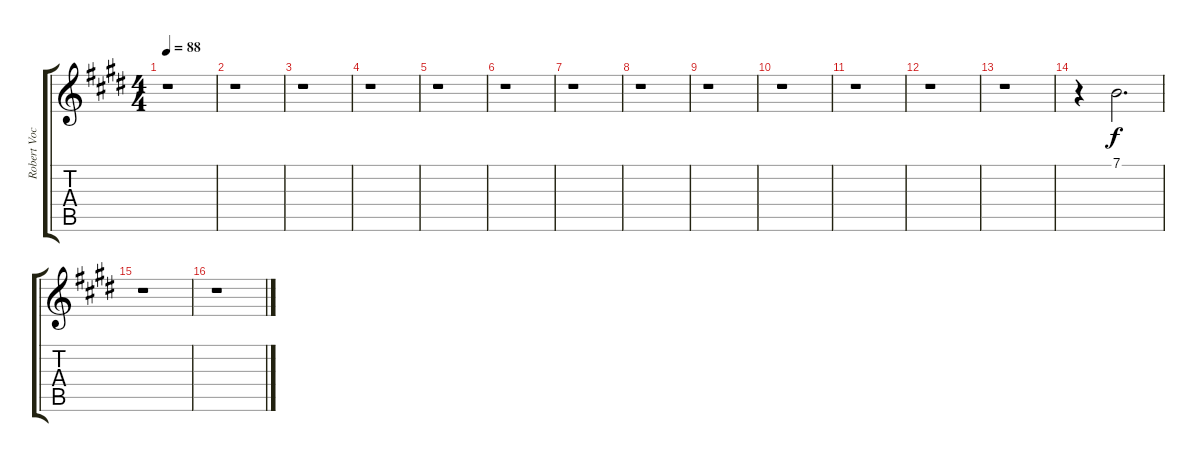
\track ("Robert Vocals" "Robert Voc") {instrument oboe}
\staff {score tabs}
\tuning (E4 B3 G3 D3 A2 E2) {hide}
\ts (4 4)
\tempo 88
\clef g2
\ks e
r.1{dy f} |
r.1 |
r.1 |
r.1 |
r.1 |
r.1 |
r.1 |
r.1 |
r.1 |
r.1 |
r.1 |
r.1 |
r.1 |
r.4 7.1.2{d} |
r.1 |
r.1
